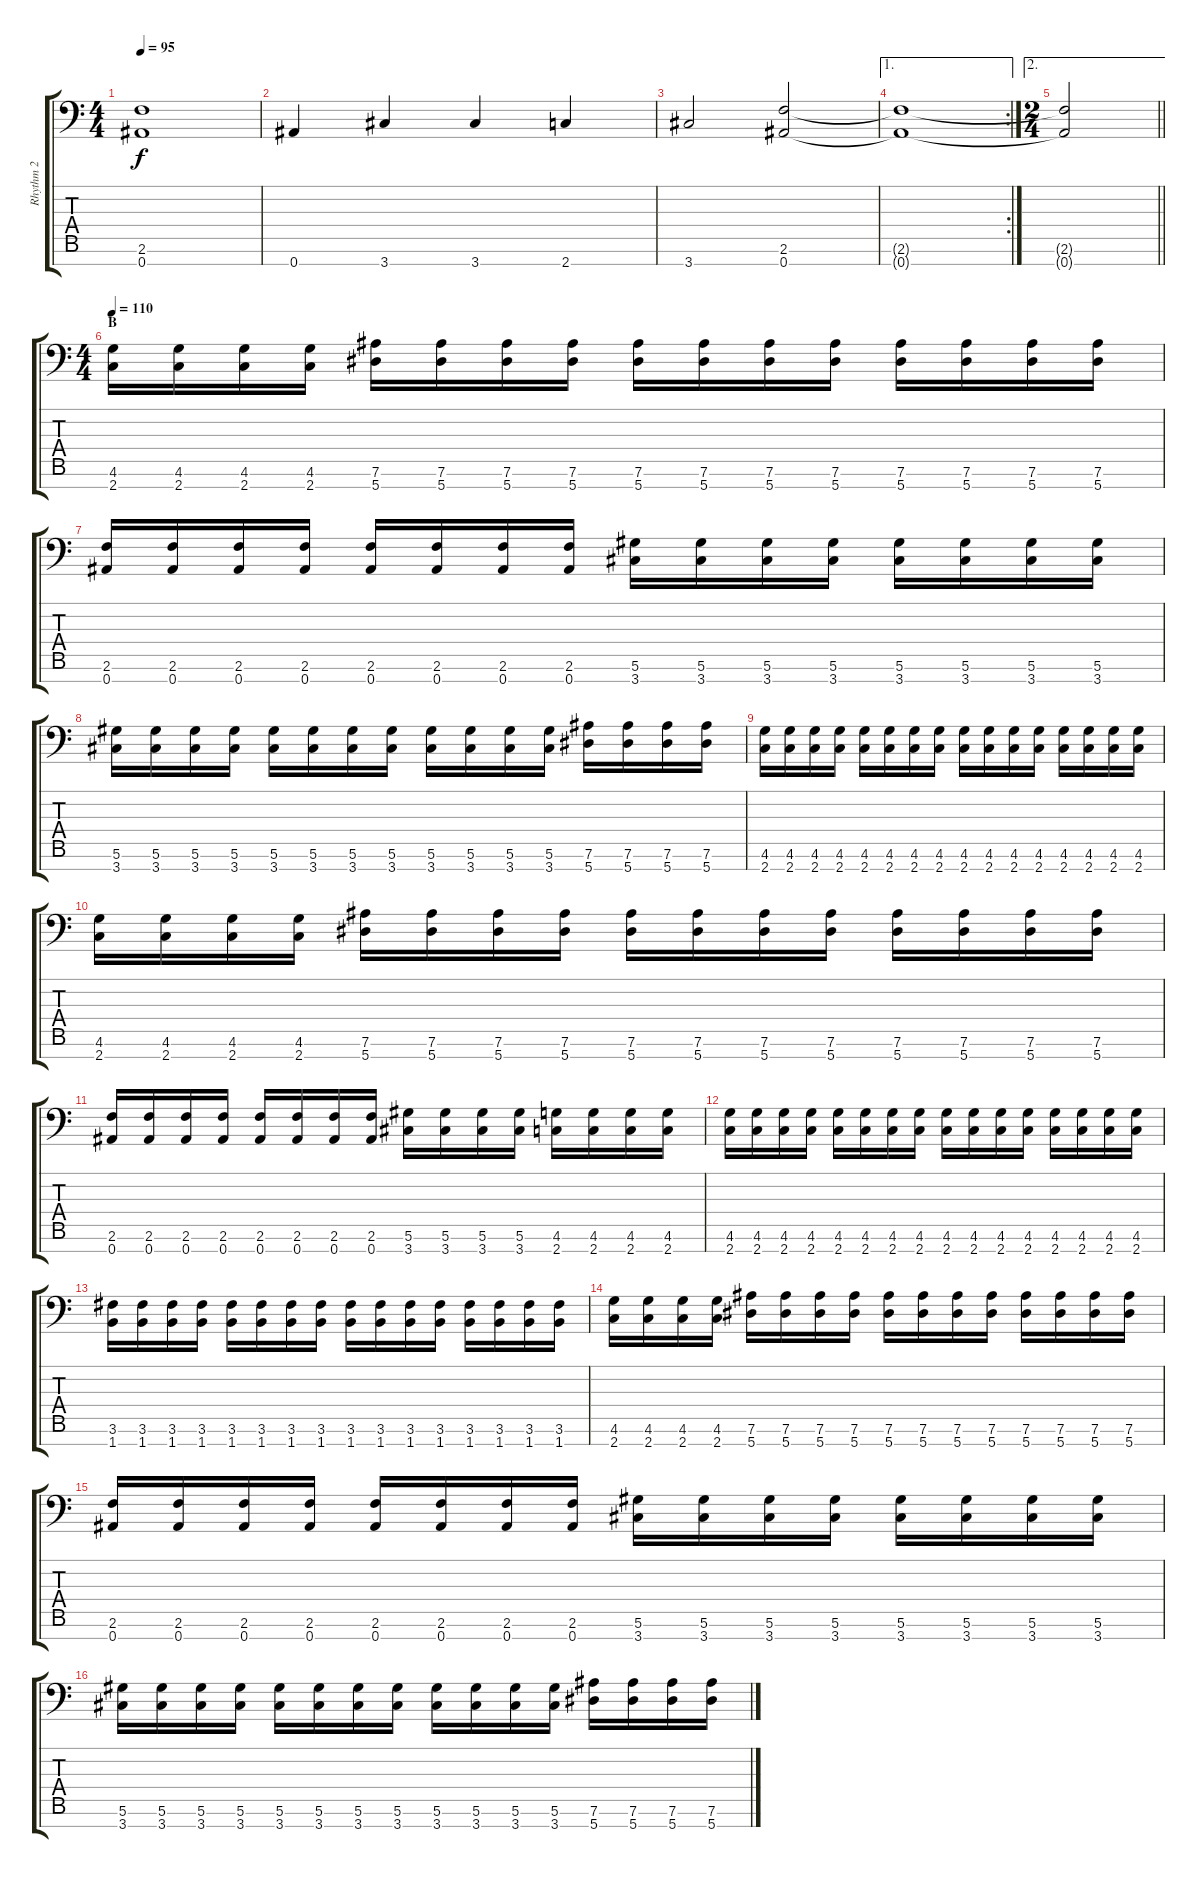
\track ("Rhythm 2" "Rhythm 2") {instrument overdrivenguitar}
\staff {score tabs}
\tuning (Eb4 Bb3 Gb3 Db3 Ab2 Eb2 Bb1) {hide}
\ts (4 4)
\tempo 95
\clef f4
\ks c
(2.6{t} 0.7{t}).1{dy f} |
0.7.4 3.7.4 3.7.4 2.7.4 |
3.7.2 (2.6 0.7).2 |
\ae 1
\rc 2
(2.6{t} 0.7{t}).1 |
\ae 2
\ts (2 4)
\barLineRight lightlight
(2.6{t} 0.7{t}).2 |
\ts (4 4)
\section ("" "B")
\tempo 110
(4.6 2.7).16 (4.6 2.7).16 (4.6 2.7).16 (4.6 2.7).16 (7.6 5.7).16 (7.6 5.7).16 (7.6 5.7).16 (7.6 5.7).16 (7.6 5.7).16 (7.6 5.7).16 (7.6 5.7).16 (7.6 5.7).16 (7.6 5.7).16 (7.6 5.7).16 (7.6 5.7).16 (7.6 5.7).16 |
(2.6 0.7).16 (2.6 0.7).16 (2.6 0.7).16 (2.6 0.7).16 (2.6 0.7).16 (2.6 0.7).16 (2.6 0.7).16 (2.6 0.7).16 (5.6 3.7).16 (5.6 3.7).16 (5.6 3.7).16 (5.6 3.7).16 (5.6 3.7).16 (5.6 3.7).16 (5.6 3.7).16 (5.6 3.7).16 |
(5.6 3.7).16 (5.6 3.7).16 (5.6 3.7).16 (5.6 3.7).16 (5.6 3.7).16 (5.6 3.7).16 (5.6 3.7).16 (5.6 3.7).16 (5.6 3.7).16 (5.6 3.7).16 (5.6 3.7).16 (5.6 3.7).16 (7.6 5.7).16 (7.6 5.7).16 (7.6 5.7).16 (7.6 5.7).16 |
(4.6 2.7).16 (4.6 2.7).16 (4.6 2.7).16 (4.6 2.7).16 (4.6 2.7).16 (4.6 2.7).16 (4.6 2.7).16 (4.6 2.7).16 (4.6 2.7).16 (4.6 2.7).16 (4.6 2.7).16 (4.6 2.7).16 (4.6 2.7).16 (4.6 2.7).16 (4.6 2.7).16 (4.6 2.7).16 |
(4.6 2.7).16 (4.6 2.7).16 (4.6 2.7).16 (4.6 2.7).16 (7.6 5.7).16 (7.6 5.7).16 (7.6 5.7).16 (7.6 5.7).16 (7.6 5.7).16 (7.6 5.7).16 (7.6 5.7).16 (7.6 5.7).16 (7.6 5.7).16 (7.6 5.7).16 (7.6 5.7).16 (7.6 5.7).16 |
(2.6 0.7).16 (2.6 0.7).16 (2.6 0.7).16 (2.6 0.7).16 (2.6 0.7).16 (2.6 0.7).16 (2.6 0.7).16 (2.6 0.7).16 (5.6 3.7).16 (5.6 3.7).16 (5.6 3.7).16 (5.6 3.7).16 (4.6 2.7).16 (4.6 2.7).16 (4.6 2.7).16 (4.6 2.7).16 |
(4.6 2.7).16 (4.6 2.7).16 (4.6 2.7).16 (4.6 2.7).16 (4.6 2.7).16 (4.6 2.7).16 (4.6 2.7).16 (4.6 2.7).16 (4.6 2.7).16 (4.6 2.7).16 (4.6 2.7).16 (4.6 2.7).16 (4.6 2.7).16 (4.6 2.7).16 (4.6 2.7).16 (4.6 2.7).16 |
(3.6 1.7).16 (3.6 1.7).16 (3.6 1.7).16 (3.6 1.7).16 (3.6 1.7).16 (3.6 1.7).16 (3.6 1.7).16 (3.6 1.7).16 (3.6 1.7).16 (3.6 1.7).16 (3.6 1.7).16 (3.6 1.7).16 (3.6 1.7).16 (3.6 1.7).16 (3.6 1.7).16 (3.6 1.7).16 |
(4.6 2.7).16 (4.6 2.7).16 (4.6 2.7).16 (4.6 2.7).16 (7.6 5.7).16 (7.6 5.7).16 (7.6 5.7).16 (7.6 5.7).16 (7.6 5.7).16 (7.6 5.7).16 (7.6 5.7).16 (7.6 5.7).16 (7.6 5.7).16 (7.6 5.7).16 (7.6 5.7).16 (7.6 5.7).16 |
(2.6 0.7).16 (2.6 0.7).16 (2.6 0.7).16 (2.6 0.7).16 (2.6 0.7).16 (2.6 0.7).16 (2.6 0.7).16 (2.6 0.7).16 (5.6 3.7).16 (5.6 3.7).16 (5.6 3.7).16 (5.6 3.7).16 (5.6 3.7).16 (5.6 3.7).16 (5.6 3.7).16 (5.6 3.7).16 |
(5.6 3.7).16 (5.6 3.7).16 (5.6 3.7).16 (5.6 3.7).16 (5.6 3.7).16 (5.6 3.7).16 (5.6 3.7).16 (5.6 3.7).16 (5.6 3.7).16 (5.6 3.7).16 (5.6 3.7).16 (5.6 3.7).16 (7.6 5.7).16 (7.6 5.7).16 (7.6 5.7).16 (7.6 5.7).16
